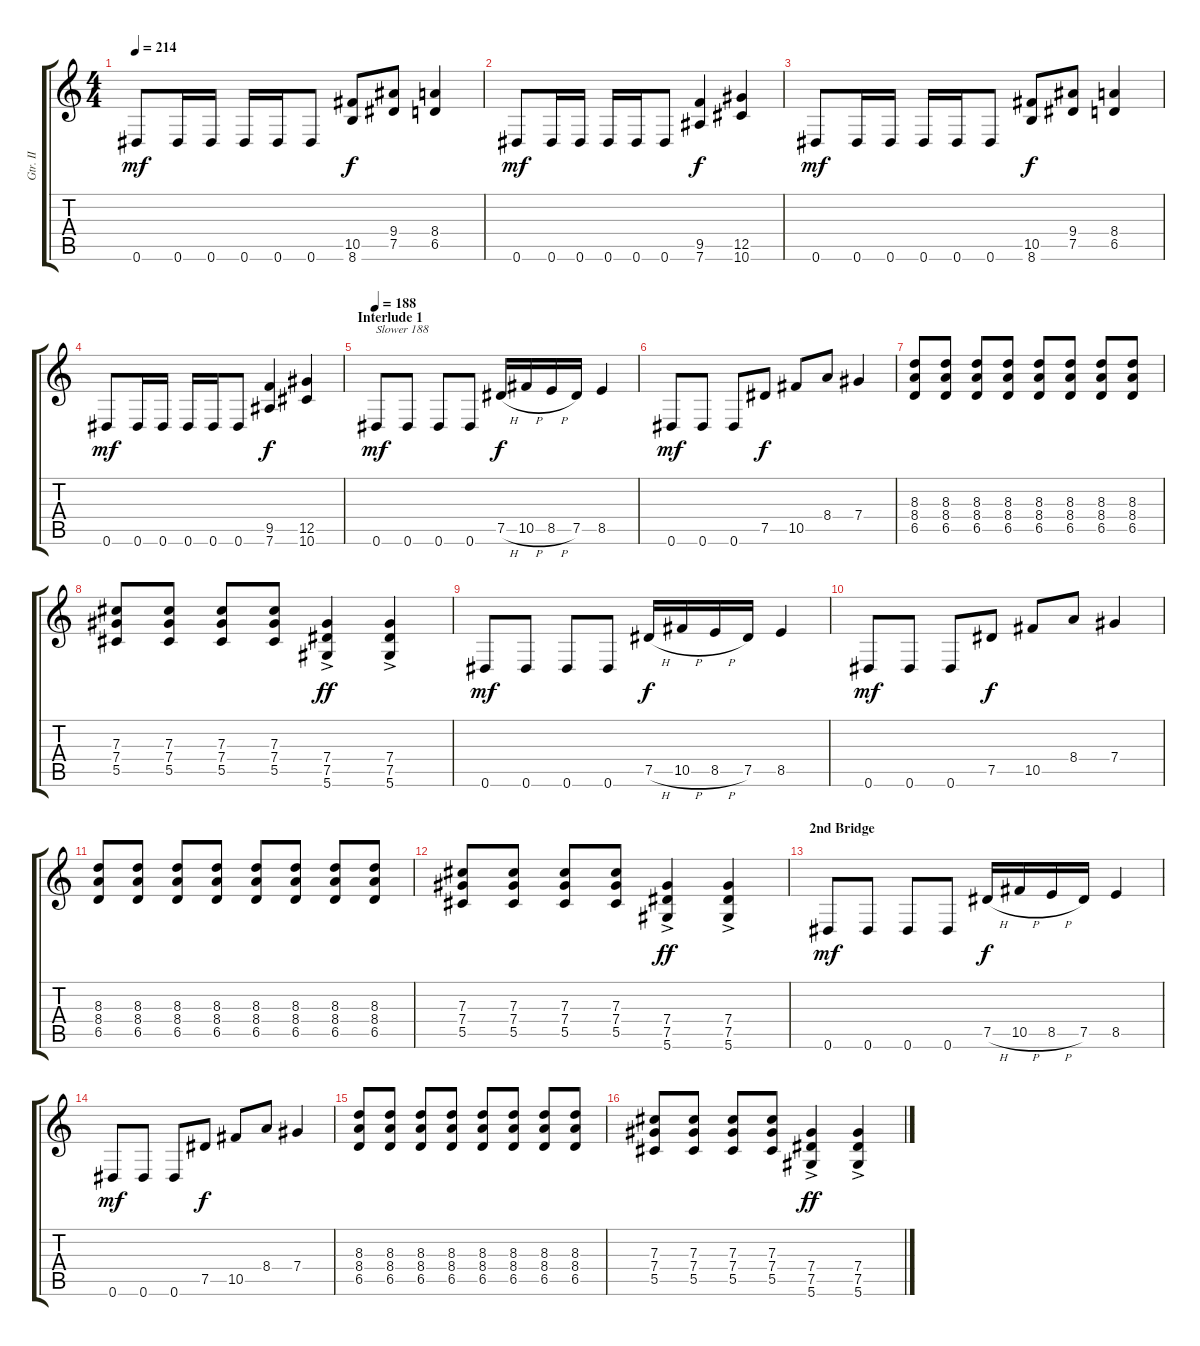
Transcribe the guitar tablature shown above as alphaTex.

\track ("Gtr. II" "Gtr. II") {instrument overdrivenguitar}
\staff {score tabs}
\tuning (Eb4 Bb3 Gb3 Db3 Ab2 Eb2) {hide}
\ts (4 4)
\tempo 214
\clef g2
\ks c
0.6.8{dy mf} 0.6.16 0.6.16 0.6.16 0.6.16 0.6.8 (10.5 8.6).8{dy f} (9.4 7.5).8 (8.4 6.5).4 |
0.6.8{dy mf} 0.6.16 0.6.16 0.6.16 0.6.16 0.6.8 (9.5 7.6).4{dy f} (12.5 10.6).4 |
0.6.8{dy mf} 0.6.16 0.6.16 0.6.16 0.6.16 0.6.8 (10.5 8.6).8{dy f} (9.4 7.5).8 (8.4 6.5).4 |
0.6.8{dy mf} 0.6.16 0.6.16 0.6.16 0.6.16 0.6.8 (9.5 7.6).4{dy f} (12.5 10.6).4 |
\section ("" "Interlude 1")
\tempo 188
0.6.8{txt "Slower 188" dy mf} 0.6.8 0.6.8 0.6.8 7.5{h}.16{dy f} 10.5{h}.16 8.5{h}.16 7.5.16 8.5.4 |
0.6.8{dy mf} 0.6.8 0.6.8 7.5.8{dy f} 10.5.8 8.4.8 7.4.4 |
(8.3 8.4 6.5).8 (8.3 8.4 6.5).8 (8.3 8.4 6.5).8 (8.3 8.4 6.5).8 (8.3 8.4 6.5).8 (8.3 8.4 6.5).8 (8.3 8.4 6.5).8 (8.3 8.4 6.5).8 |
(7.3 7.4 5.5).8 (7.3 7.4 5.5).8 (7.3 7.4 5.5).8 (7.3 7.4 5.5).8 (7.4 7.5 5.6{ac}).4{dy ff} (7.4 7.5{ac} 5.6).4 |
0.6.8{dy mf} 0.6.8 0.6.8 0.6.8 7.5{h}.16{dy f} 10.5{h}.16 8.5{h}.16 7.5.16 8.5.4 |
0.6.8{dy mf} 0.6.8 0.6.8 7.5.8{dy f} 10.5.8 8.4.8 7.4.4 |
(8.3 8.4 6.5).8 (8.3 8.4 6.5).8 (8.3 8.4 6.5).8 (8.3 8.4 6.5).8 (8.3 8.4 6.5).8 (8.3 8.4 6.5).8 (8.3 8.4 6.5).8 (8.3 8.4 6.5).8 |
(7.3 7.4 5.5).8 (7.3 7.4 5.5).8 (7.3 7.4 5.5).8 (7.3 7.4 5.5).8 (7.4 7.5 5.6{ac}).4{dy ff} (7.4 7.5{ac} 5.6).4 |
\section ("" "2nd Bridge")
0.6.8{dy mf} 0.6.8 0.6.8 0.6.8 7.5{h}.16{dy f} 10.5{h}.16 8.5{h}.16 7.5.16 8.5.4 |
0.6.8{dy mf} 0.6.8 0.6.8 7.5.8{dy f} 10.5.8 8.4.8 7.4.4 |
(8.3 8.4 6.5).8 (8.3 8.4 6.5).8 (8.3 8.4 6.5).8 (8.3 8.4 6.5).8 (8.3 8.4 6.5).8 (8.3 8.4 6.5).8 (8.3 8.4 6.5).8 (8.3 8.4 6.5).8 |
(7.3 7.4 5.5).8 (7.3 7.4 5.5).8 (7.3 7.4 5.5).8 (7.3 7.4 5.5).8 (7.4 7.5 5.6{ac}).4{dy ff} (7.4 7.5{ac} 5.6).4
